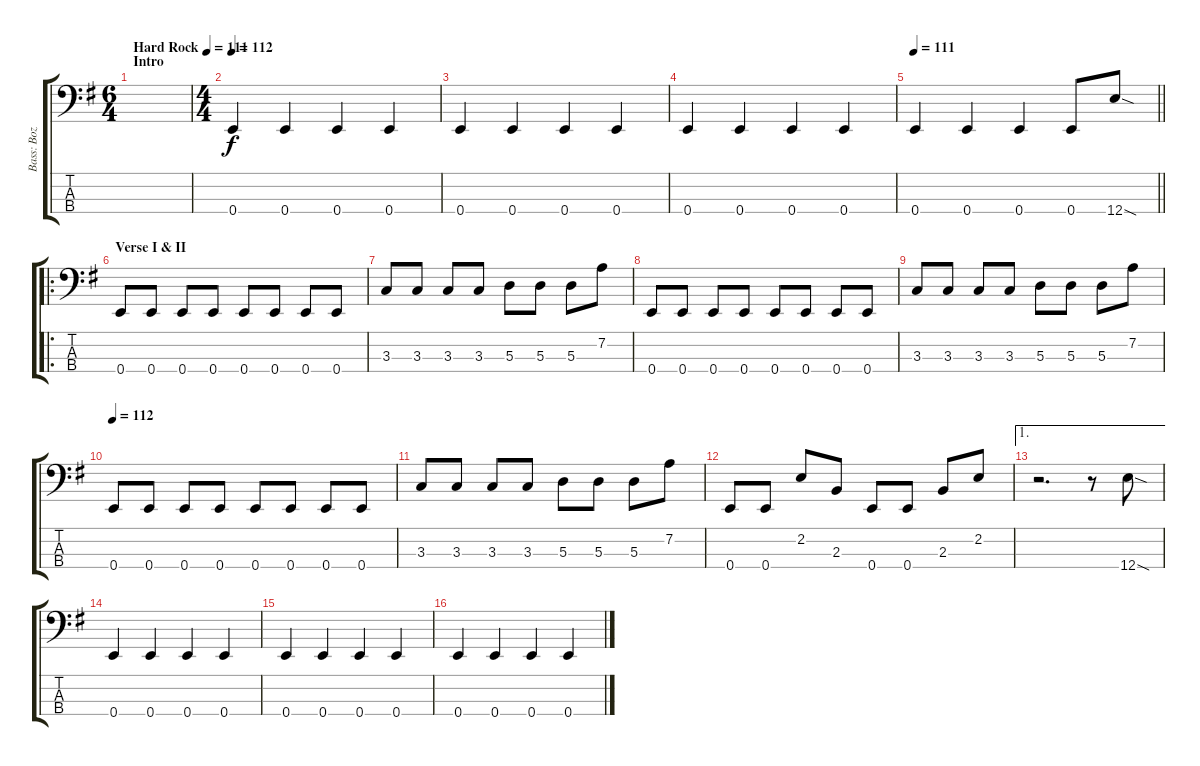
\track ("Bass: Boz" "Bass: Boz") {instrument electricbassfinger}
\staff {score tabs}
\tuning (G2 D2 A1 E1) {hide}
\ts (6 4)
\section ("" "Intro")
\tempo (111 "Hard Rock")
\clef f4
\ks g
|
\ts (4 4)
\tempo 112
0.4.4 0.4.4 0.4.4 0.4.4 |
0.4.4 0.4.4 0.4.4 0.4.4 |
0.4.4 0.4.4 0.4.4 0.4.4 |
\tempo 111
\barLineRight lightlight
0.4.4 0.4.4 0.4.4 0.4.8 12.4{sod}.8 |
\ro
\section ("" "Verse I & II")
0.4.8 0.4.8 0.4.8 0.4.8 0.4.8 0.4.8 0.4.8 0.4.8 |
3.3.8 3.3.8 3.3.8 3.3.8 5.3.8 5.3.8 5.3.8 7.2.8 |
0.4.8 0.4.8 0.4.8 0.4.8 0.4.8 0.4.8 0.4.8 0.4.8 |
3.3.8 3.3.8 3.3.8 3.3.8 5.3.8 5.3.8 5.3.8 7.2.8 |
\tempo 112
0.4.8 0.4.8 0.4.8 0.4.8 0.4.8 0.4.8 0.4.8 0.4.8 |
3.3.8 3.3.8 3.3.8 3.3.8 5.3.8 5.3.8 5.3.8 7.2.8 |
0.4.8 0.4.8 2.2.8 2.3.8 0.4.8 0.4.8 2.3.8 2.2.8 |
\ae 1
r.2{d} r.8 12.4{sod}.8 |
0.4.4 0.4.4 0.4.4 0.4.4 |
0.4.4 0.4.4 0.4.4 0.4.4 |
0.4.4 0.4.4 0.4.4 0.4.4
